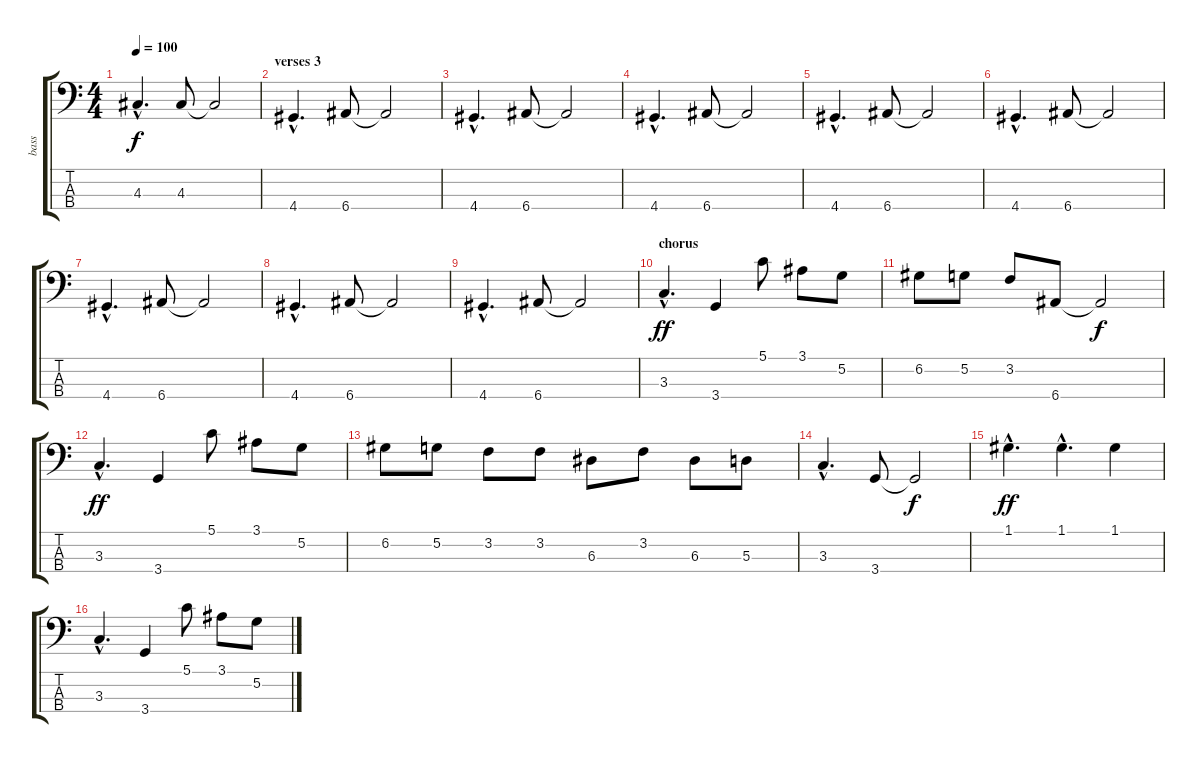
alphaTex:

\track ("bass" "bass") {instrument electricbassfinger}
\staff {score tabs}
\tuning (G2 D2 A1 E1) {hide}
\ts (4 4)
\tempo 100
\clef f4
\ks c
4.3{hac}.4{d dy f} 4.3.8 4.3{t}.2 |
\section ("" "verses 3")
4.4{hac}.4{d} 6.4.8 6.4{t}.2 |
4.4{hac}.4{d} 6.4.8 6.4{t}.2 |
4.4{hac}.4{d} 6.4.8 6.4{t}.2 |
4.4{hac}.4{d} 6.4.8 6.4{t}.2 |
4.4{hac}.4{d} 6.4.8 6.4{t}.2 |
4.4{hac}.4{d} 6.4.8 6.4{t}.2 |
4.4{hac}.4{d} 6.4.8 6.4{t}.2 |
4.4{hac}.4{d} 6.4.8 6.4{t}.2 |
\section ("" "chorus")
3.3{hac}.4{d dy ff} 3.4.4 5.1.8 3.1.8 5.2.8 |
6.2.8 5.2.8 3.2.8 6.4.8 6.4{t}.2{dy f} |
3.3{hac}.4{d dy ff} 3.4.4 5.1.8 3.1.8 5.2.8 |
6.2.8 5.2.8 3.2.8 3.2.8 6.3.8 3.2.8 6.3.8 5.3.8 |
3.3{hac}.4{d} 3.4.8 3.4{t}.2{dy f} |
1.1{hac}.4{d dy ff} 1.1{hac}.4{d} 1.1.4 |
3.3{hac}.4{d} 3.4.4 5.1.8 3.1.8 5.2.8
